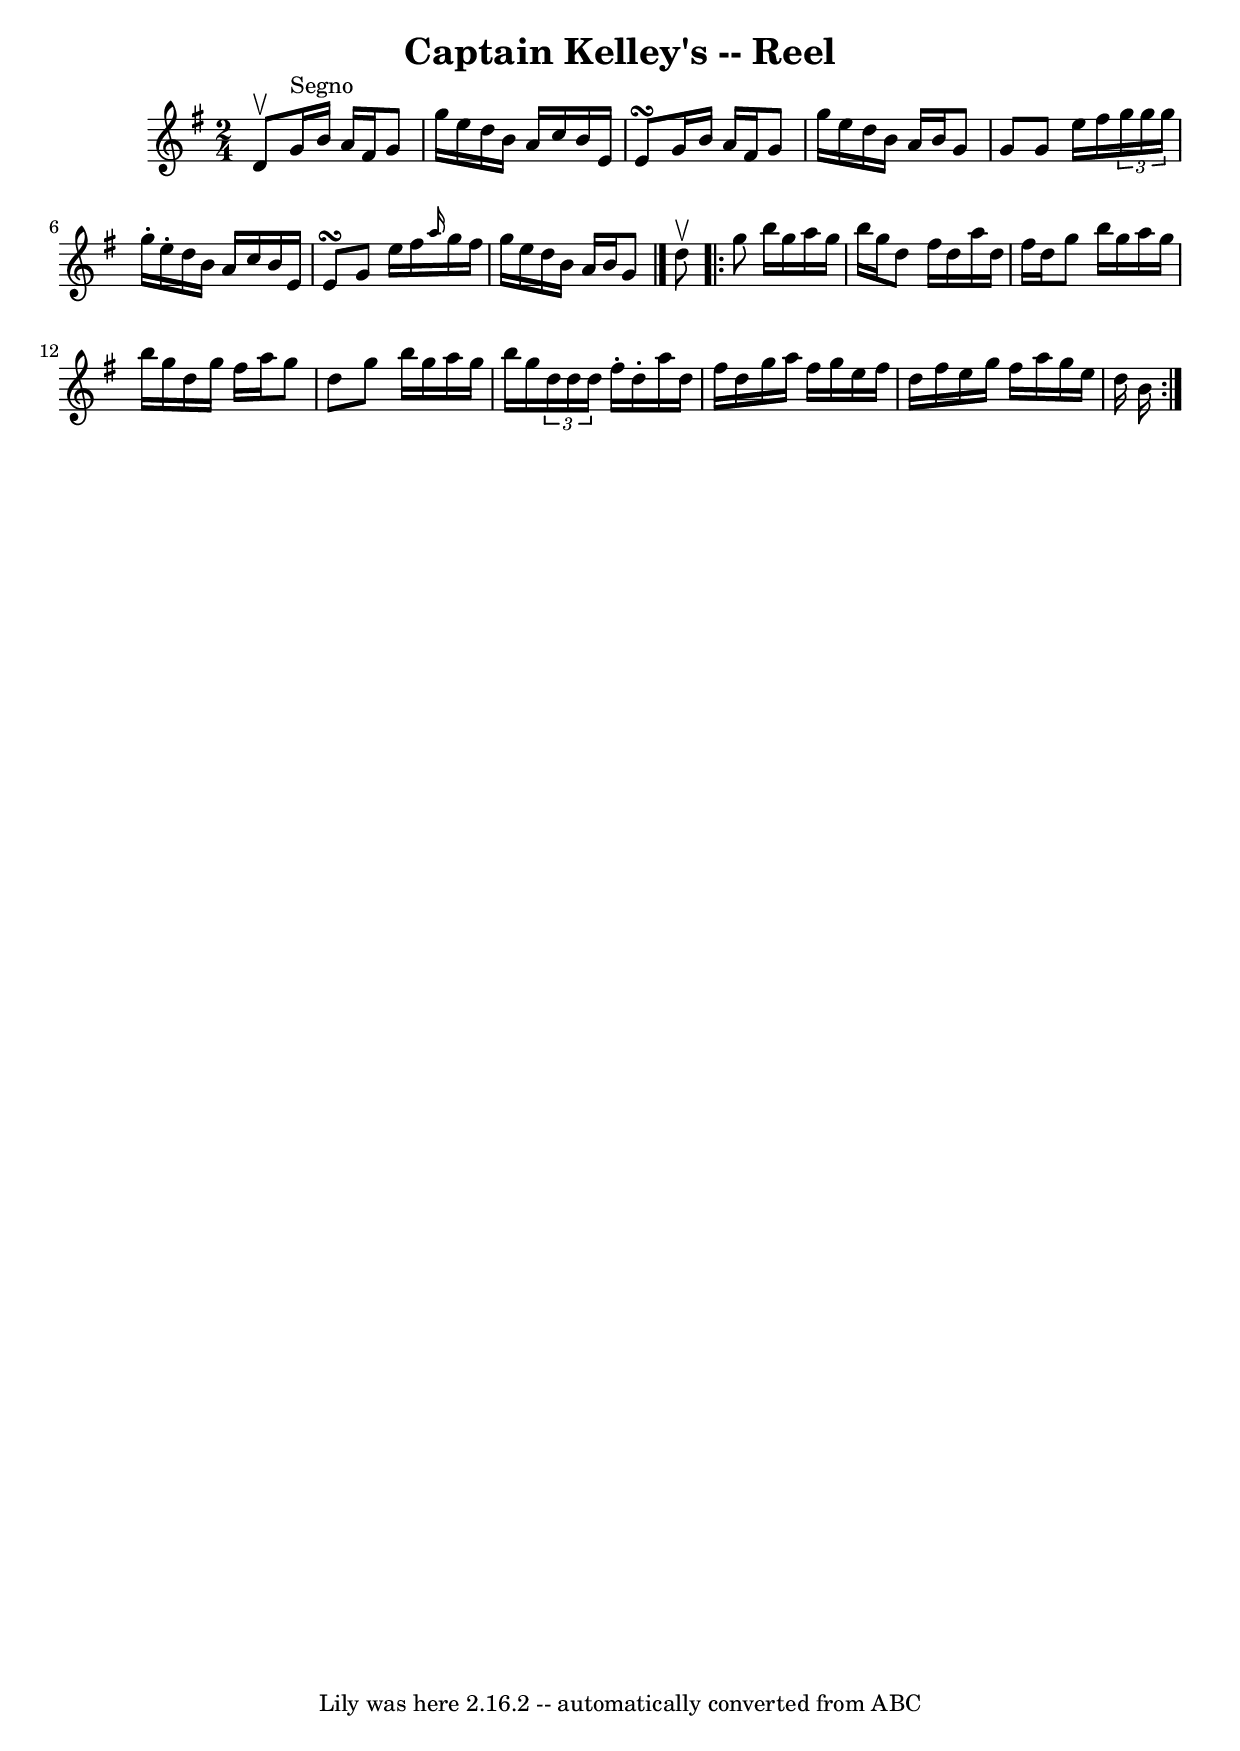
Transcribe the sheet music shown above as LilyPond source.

\version "2.16.2"
\include "Mammoth.ily"
\header {
  %% book = "Ryan's Mammoth Collection"
  crossRefNumber = "1"
  footnotes = "\\\\44"
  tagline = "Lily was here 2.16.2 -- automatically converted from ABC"
  title = "Captain Kelley's -- Reel"

}
voicedefault =  {


  \time 2/4 
  \key g \major   d'8^\upbow    |
  g'16^"Segno" b'16       a'16 fis'16 g'8 g''16 e''16     |
  d''16 b'16 a'16       c''16 b'16 e'16 e'8\turn     |
  g'16 b'16 a'16 fis'16     g'8 g''16 e''16     |
  d''16 b'16 a'16 b'16 g'8       g'8     |
  g'8 e''16 fis''16    \times 2/3 { g''16 g''16    
				    g''16   				  } g''16-. e''16-.    |
  d''16 b'16 a'16 c''16       b'16 e'16 e'8\turn     |
  g'8 e''16 fis''16  \grace {    
    a''16     } g''16 fis''16 g''16 e''16     |
  d''16 b'16       a'16 b'16 g'8  \bar "|." d''8^\upbow  |
  
  \repeat volta 2 {
         g''8 b''16 g''16 a''16 g''16 b''16 g''16     |
    d''8       fis''16 d''16 a''16 d''16 fis''16 d''16     |
    g''8         b''16 g''16 a''16 g''16 b''16 g''16     |
    d''16 g''16      fis''16 a''16 g''8 d''8     |
    g''8 b''16 g''16         a''16 g''16 b''16 g''16     |
    \times 2/3 { d''16 d''16    
		 d''16   	       } fis''16-. d''16-. a''16 d''16 fis''16 d''16      |
    g''16 a''16 fis''16 g''16 e''16 fis''16 d''16         fis''16     |
    e''16 g''16 fis''16 a''16 g''16 e''16    
    d''16 b'16      
  }   

}

\score{
  <<

    \context Staff="default"
    {
      \voicedefault 
      
    }

  >>
  \layout {
    
  }
  \midi {
  }

}
